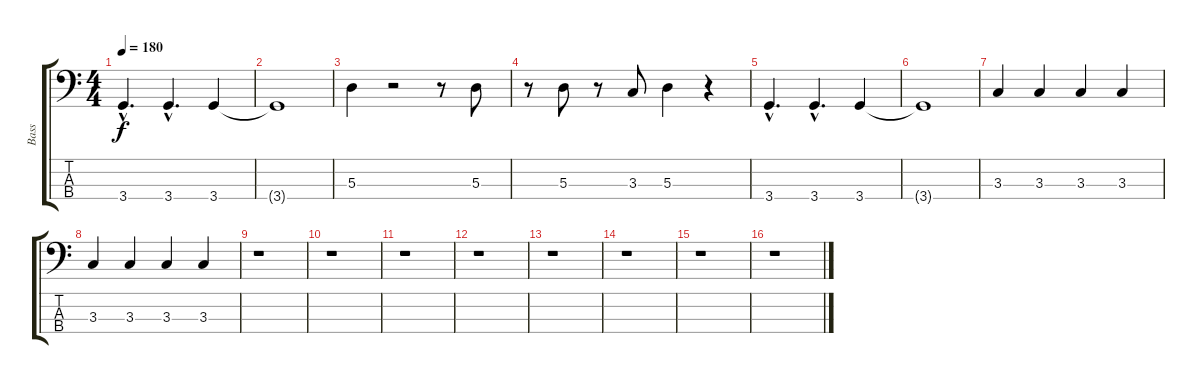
\track ("Bass" "Bass") {instrument electricbassfinger}
\staff {score tabs}
\tuning (G2 D2 A1 E1) {hide}
\ts (4 4)
\tempo 180
\clef f4
\ks c
3.4{hac}.4{d dy f} 3.4{hac}.4{d} 3.4.4 |
3.4{t}.1 |
5.3.4 r.2 r.8 5.3.8 |
r.8 5.3.8 r.8 3.3.8 5.3.4 r.4 |
3.4{hac}.4{d} 3.4{hac}.4{d} 3.4.4 |
3.4{t}.1 |
3.3.4 3.3.4 3.3.4 3.3.4 |
3.3.4 3.3.4 3.3.4 3.3.4 |
r.1 |
r.1 |
r.1 |
r.1 |
r.1 |
r.1 |
r.1 |
r.1
